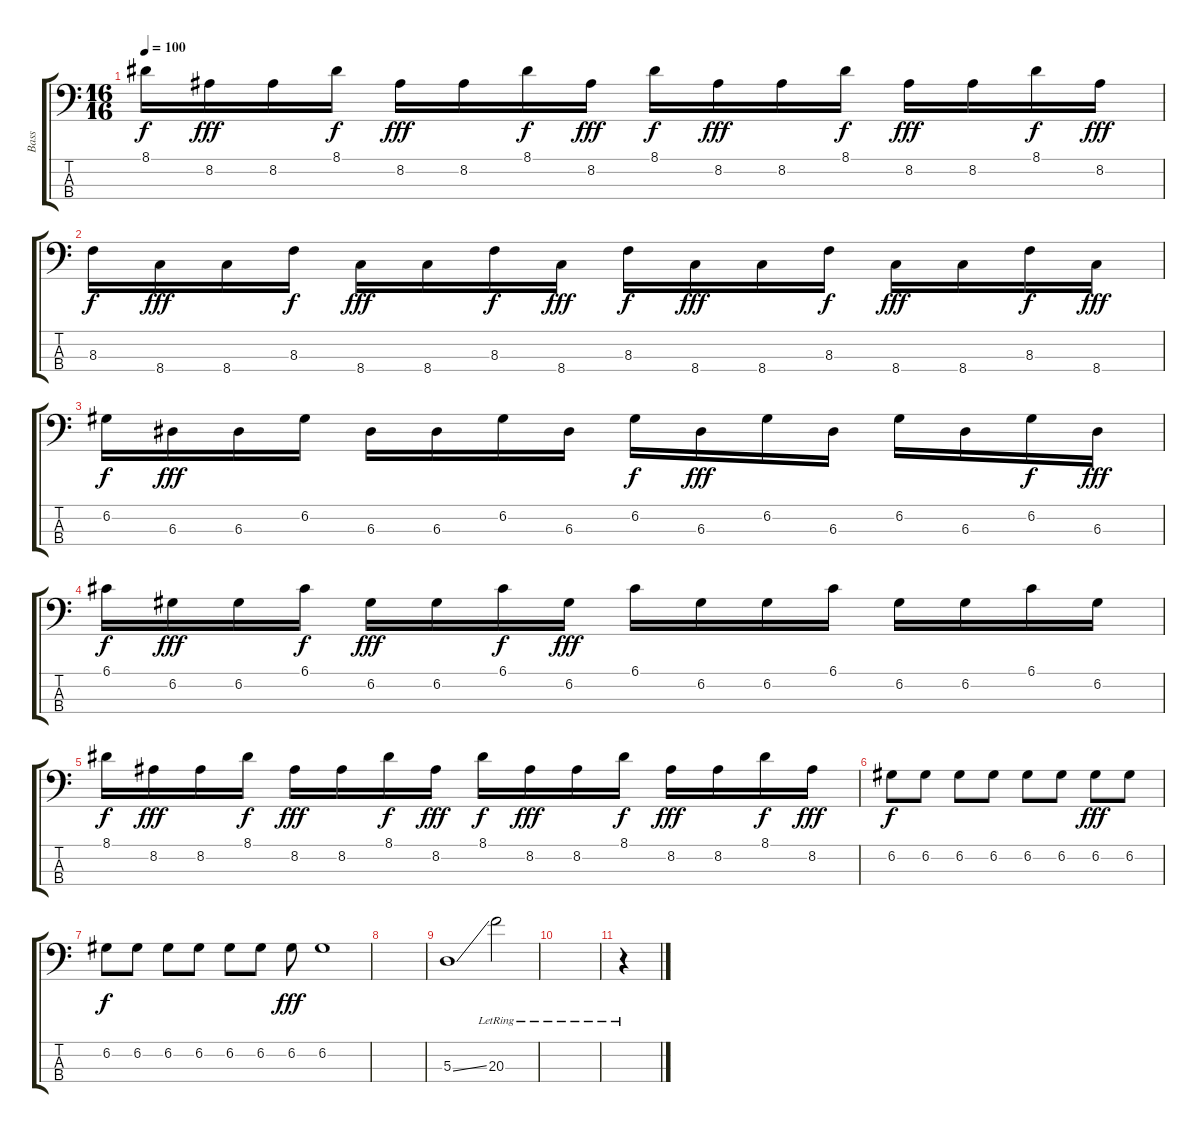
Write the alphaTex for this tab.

\track ("Bass" "Bass") {instrument electricbasspick}
\staff {score tabs}
\tuning (G2 D2 A1 E1) {hide}
\ts (16 16)
\tempo 100
\clef f4
\ks aminor
8.1.16{dy f} 8.2.16{dy fff} 8.2.16 8.1.16{dy f} 8.2.16{dy fff} 8.2.16 8.1.16{dy f} 8.2.16{dy fff} 8.1.16{dy f} 8.2.16{dy fff} 8.2.16 8.1.16{dy f} 8.2.16{dy fff} 8.2.16 8.1.16{dy f} 8.2.16{dy fff} |
8.3.16{dy f} 8.4.16{dy fff} 8.4.16 8.3.16{dy f} 8.4.16{dy fff} 8.4.16 8.3.16{dy f} 8.4.16{dy fff} 8.3.16{dy f} 8.4.16{dy fff} 8.4.16 8.3.16{dy f} 8.4.16{dy fff} 8.4.16 8.3.16{dy f} 8.4.16{dy fff} |
6.2.16{dy f} 6.3.16{dy fff} 6.3.16 6.2.16 6.3.16 6.3.16 6.2.16 6.3.16 6.2.16{dy f} 6.3.16{dy fff} 6.2.16 6.3.16 6.2.16 6.3.16 6.2.16{dy f} 6.3.16{dy fff} |
6.1.16{dy f} 6.2.16{dy fff} 6.2.16 6.1.16{dy f} 6.2.16{dy fff} 6.2.16 6.1.16{dy f} 6.2.16{dy fff} 6.1.16 6.2.16 6.2.16 6.1.16 6.2.16 6.2.16 6.1.16 6.2.16 |
8.1.16{dy f} 8.2.16{dy fff} 8.2.16 8.1.16{dy f} 8.2.16{dy fff} 8.2.16 8.1.16{dy f} 8.2.16{dy fff} 8.1.16{dy f} 8.2.16{dy fff} 8.2.16 8.1.16{dy f} 8.2.16{dy fff} 8.2.16 8.1.16{dy f} 8.2.16{dy fff} |
6.2.8{dy f} 6.2.8 6.2.8 6.2.8 6.2.8 6.2.8 6.2.8{dy fff} 6.2.8 |
6.2.8{dy f} 6.2.8 6.2.8 6.2.8 6.2.8 6.2.8 6.2.8{dy fff} 6.2.1 |
|
5.3{ss}.1 20.3{lr}.2 |
|
r.4
